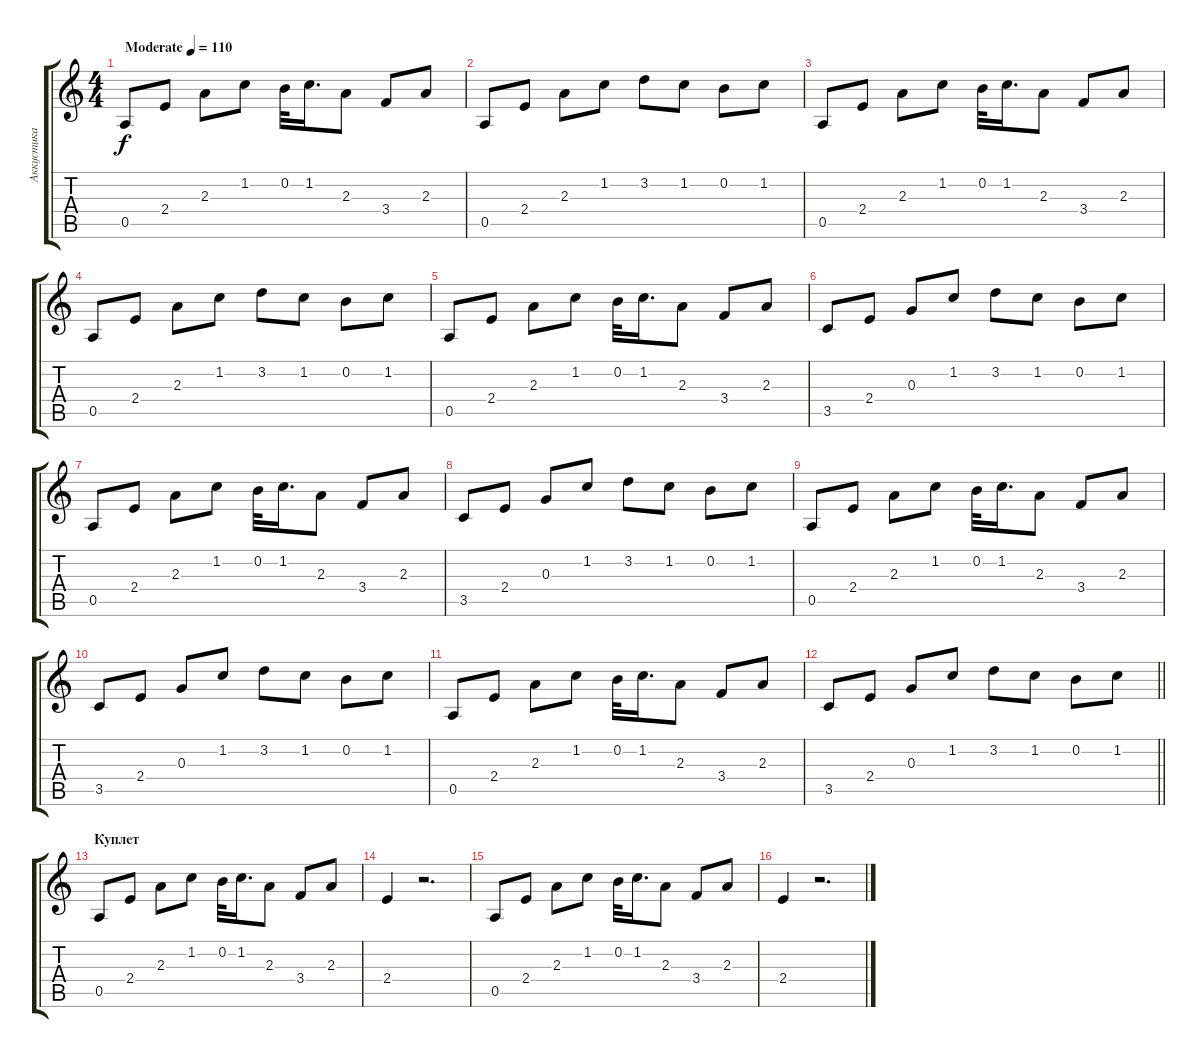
\track ("Аккустика" "Аккустика") {instrument acousticguitarnylon}
\staff {score tabs}
\tuning (E4 B3 G3 D3 A2 E2) {hide}
\ts (4 4)
\tempo (110 "Moderate")
\clef g2
\ks c
0.5.8{dy f instrument acousticguitarnylon} 2.4.8 2.3.8 1.2.8 0.2.32 1.2.16{d} 2.3.8 3.4.8 2.3.8 |
0.5.8 2.4.8 2.3.8 1.2.8 3.2.8 1.2.8 0.2.8 1.2.8 |
0.5.8 2.4.8 2.3.8 1.2.8 0.2.32 1.2.16{d} 2.3.8 3.4.8 2.3.8 |
0.5.8 2.4.8 2.3.8 1.2.8 3.2.8 1.2.8 0.2.8 1.2.8 |
0.5.8 2.4.8 2.3.8 1.2.8 0.2.32 1.2.16{d} 2.3.8 3.4.8 2.3.8 |
3.5.8 2.4.8 0.3.8 1.2.8 3.2.8 1.2.8 0.2.8 1.2.8 |
0.5.8 2.4.8 2.3.8 1.2.8 0.2.32 1.2.16{d} 2.3.8 3.4.8 2.3.8 |
3.5.8 2.4.8 0.3.8 1.2.8 3.2.8 1.2.8 0.2.8 1.2.8 |
0.5.8 2.4.8 2.3.8 1.2.8 0.2.32 1.2.16{d} 2.3.8 3.4.8 2.3.8 |
3.5.8 2.4.8 0.3.8 1.2.8 3.2.8 1.2.8 0.2.8 1.2.8 |
0.5.8 2.4.8 2.3.8 1.2.8 0.2.32 1.2.16{d} 2.3.8 3.4.8 2.3.8 |
\barLineRight lightlight
3.5.8 2.4.8 0.3.8 1.2.8 3.2.8 1.2.8 0.2.8 1.2.8 |
\section ("" "Куплет")
0.5.8 2.4.8 2.3.8 1.2.8 0.2.32 1.2.16{d} 2.3.8 3.4.8 2.3.8 |
2.4.4 r.2{d} |
0.5.8 2.4.8 2.3.8 1.2.8 0.2.32 1.2.16{d} 2.3.8 3.4.8 2.3.8 |
2.4.4 r.2{d}
